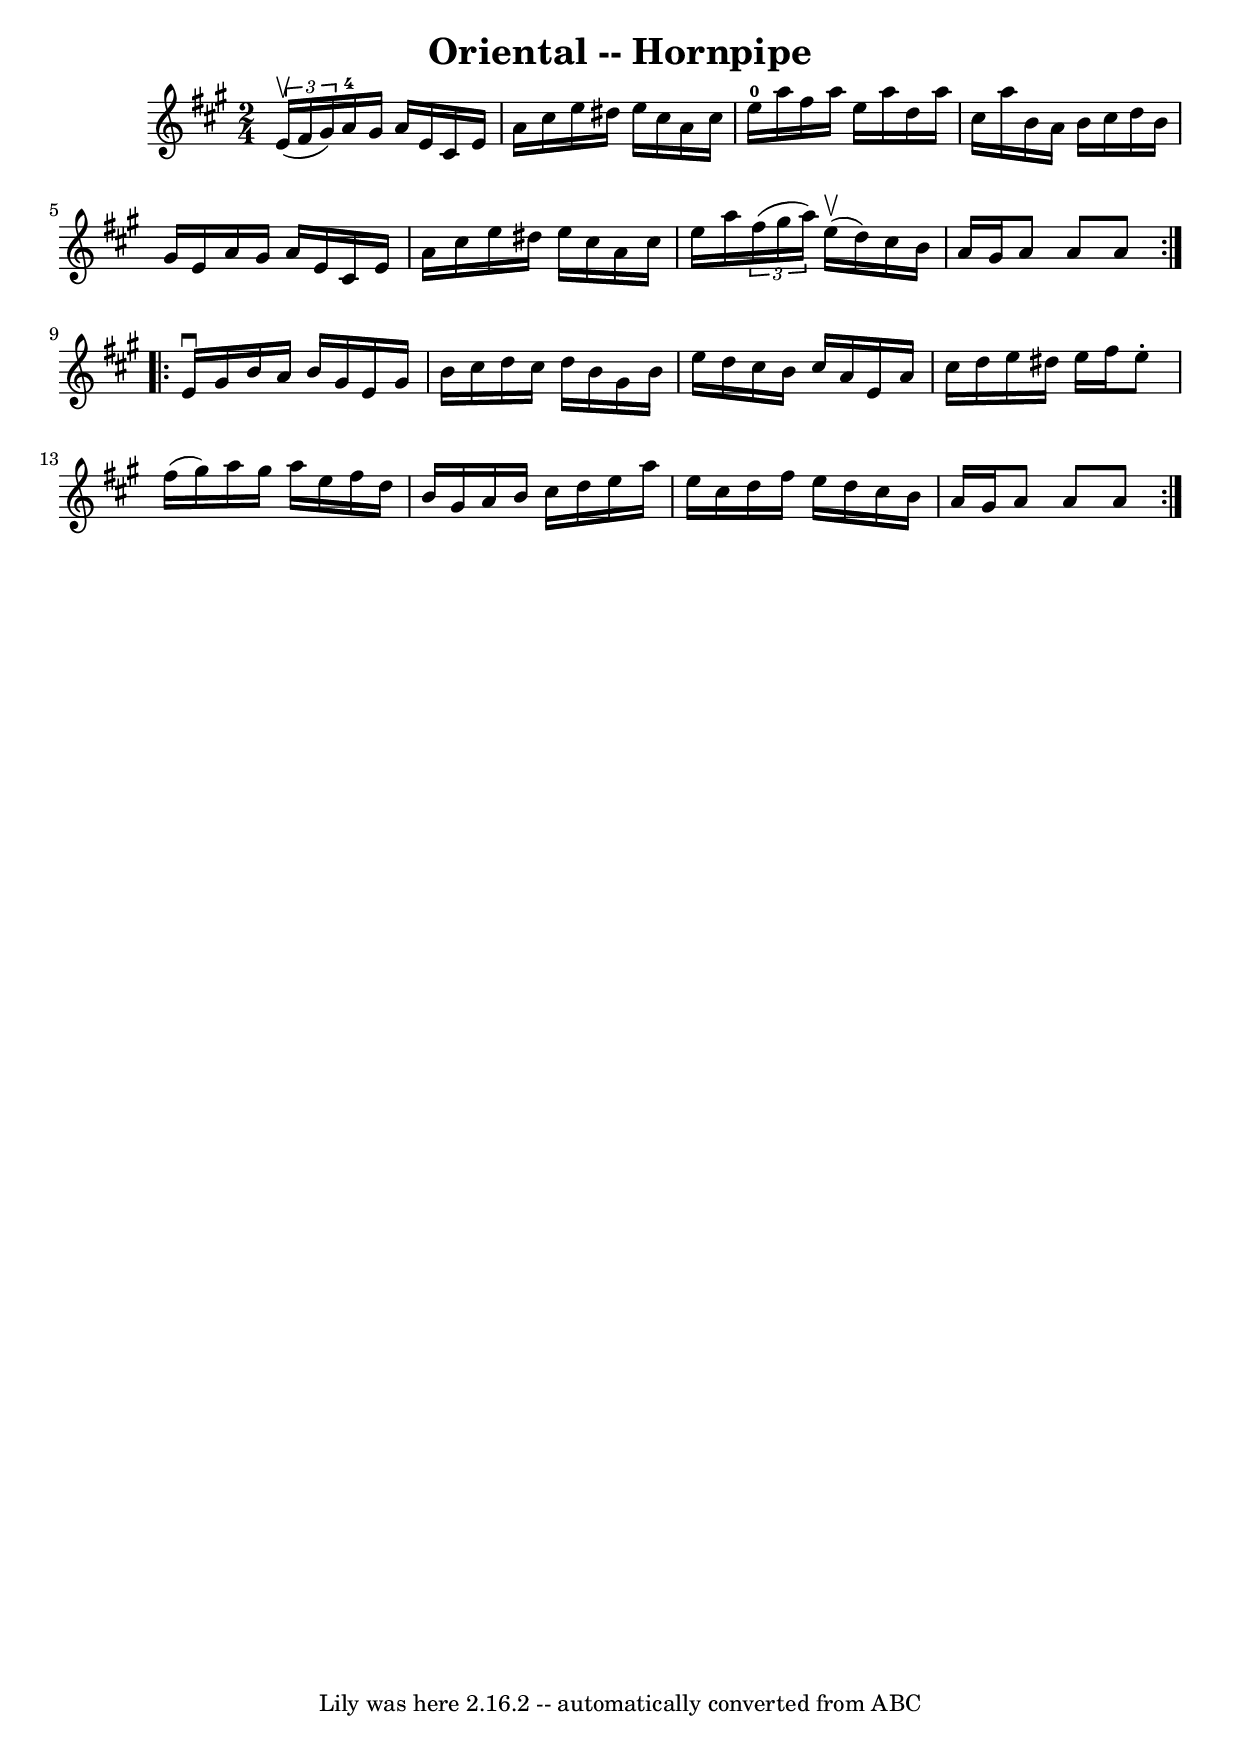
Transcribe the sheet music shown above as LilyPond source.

\version "2.16.2"
\include "Mammoth.ily"
\header {
  %% book = "Cole's 1000 Fiddle Tunes"
  crossRefNumber = "1"
  footnotes = ""
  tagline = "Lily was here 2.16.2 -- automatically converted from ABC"
  title = "Oriental -- Hornpipe"

}
voicedefault =  {



  \repeat volta 2 {

    \time 2/4 
    \key a \major   \times 2/3 { e'16 (^\upbow fis'16 gis'16) 
			       } 
    |
    a'16-4 gis'16 a'16 e'16 cis'16 e'16 a'16    
    cis''16  |
    e''16 dis''16 e''16 cis''16 a'16 cis''16    
    e''16-0 a''16  |
    fis''16 a''16 e''16 a''16 d''16    
    a''16 cis''16 a''16  |
    b'16 a'16 b'16 cis''16 d''16  
    b'16 gis'16 e'16  |
    a'16 gis'16 a'16 e'16 cis'16 
    e'16 a'16 cis''16  |
    e''16 dis''16 e''16 cis''16    
    a'16 cis''16 e''16 a''16  |
    \times 2/3 { fis''16 (
		 gis''16 a''16) 
	       } e''16 (^\upbow d''16) cis''16 b'16 a'16 
    gis'16  |
    a'8 a'8 a'8  
  }     
  \repeat volta 2 {
    e'16 
    ^\downbow gis'16  |
    b'16 a'16 b'16 gis'16 e'16 gis'16 
    b'16 cis''16  |
    d''16 cis''16 d''16 b'16 gis'16    
    b'16 e''16 d''16  |
    cis''16 b'16 cis''16 a'16 e'16   
    a'16 cis''16 d''16  |
    e''16 dis''16 e''16 fis''16    
    e''8 -. fis''16 (gis''16) |
    a''16 gis''16 a''16    
    e''16 fis''16 d''16 b'16 gis'16  |
    a'16 b'16 cis''16 
    d''16 e''16 a''16 e''16 cis''16  |
    d''16 fis''16    
    e''16 d''16 cis''16 b'16 a'16 gis'16  |
    a'8 a'8    
    a'8  
  }   

}

\score{
  <<

    \context Staff="default"
    {
      \voicedefault 
      
    }

  >>
  \layout {
    
  }
  \midi {
  }

}
